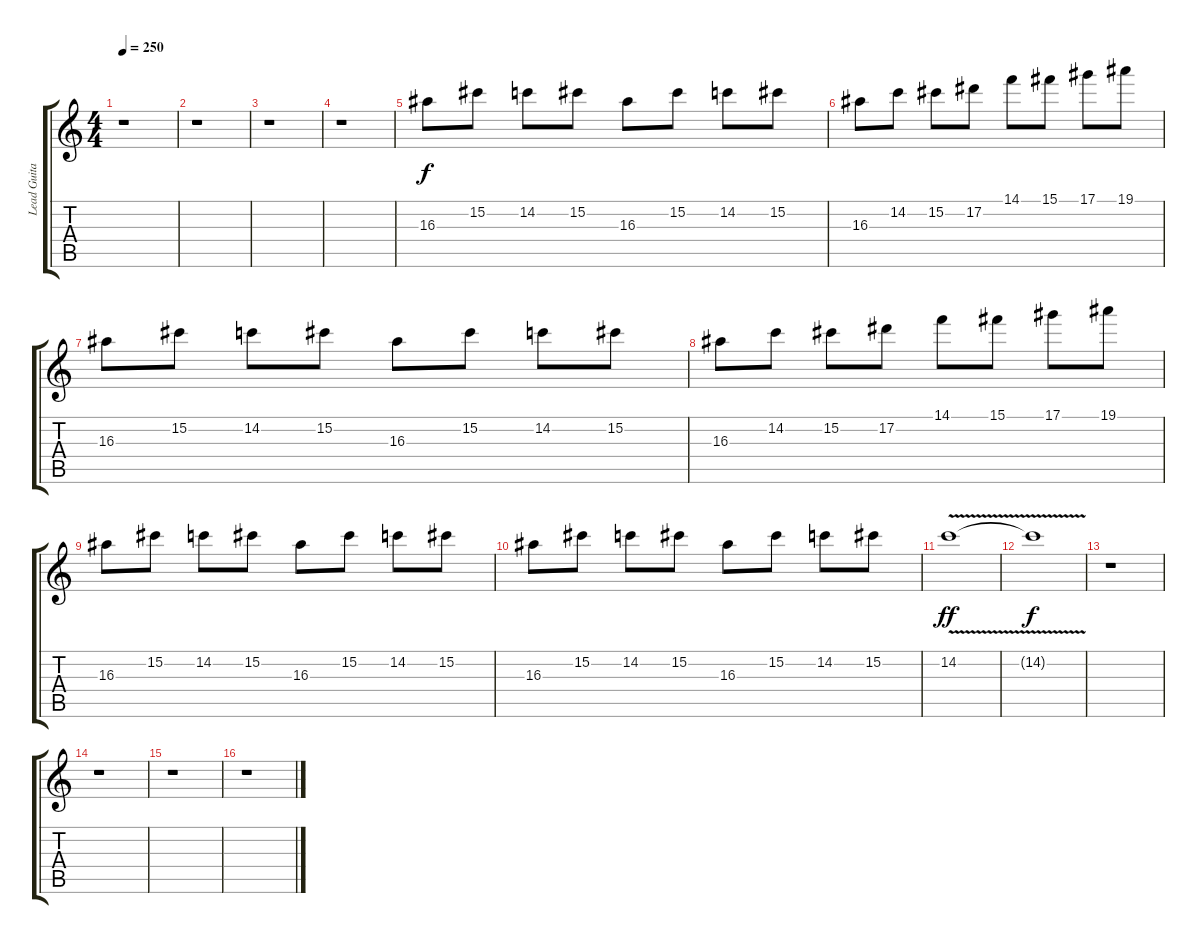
\track ("Lead Guitar" "Lead Guita") {instrument distortionguitar}
\staff {score tabs}
\tuning (Eb4 Bb3 Gb3 Db3 Ab2 Eb2) {hide}
\ts (4 4)
\tempo 250
\clef g2
\ks c
r.1{dy f} |
r.1 |
r.1 |
r.1 |
16.3.8 15.2.8 14.2.8 15.2.8 16.3.8 15.2.8 14.2.8 15.2.8 |
16.3.8 14.2.8 15.2.8 17.2.8 14.1.8 15.1.8 17.1.8 19.1.8 |
16.3.8 15.2.8 14.2.8 15.2.8 16.3.8 15.2.8 14.2.8 15.2.8 |
16.3.8 14.2.8 15.2.8 17.2.8 14.1.8 15.1.8 17.1.8 19.1.8 |
16.3.8 15.2.8 14.2.8 15.2.8 16.3.8 15.2.8 14.2.8 15.2.8 |
16.3.8 15.2.8 14.2.8 15.2.8 16.3.8 15.2.8 14.2.8 15.2.8 |
14.2{v}.1{dy ff} |
14.2{t}.1{dy f} |
r.1{volume 16 balance 8} |
r.1 |
r.1 |
r.1
